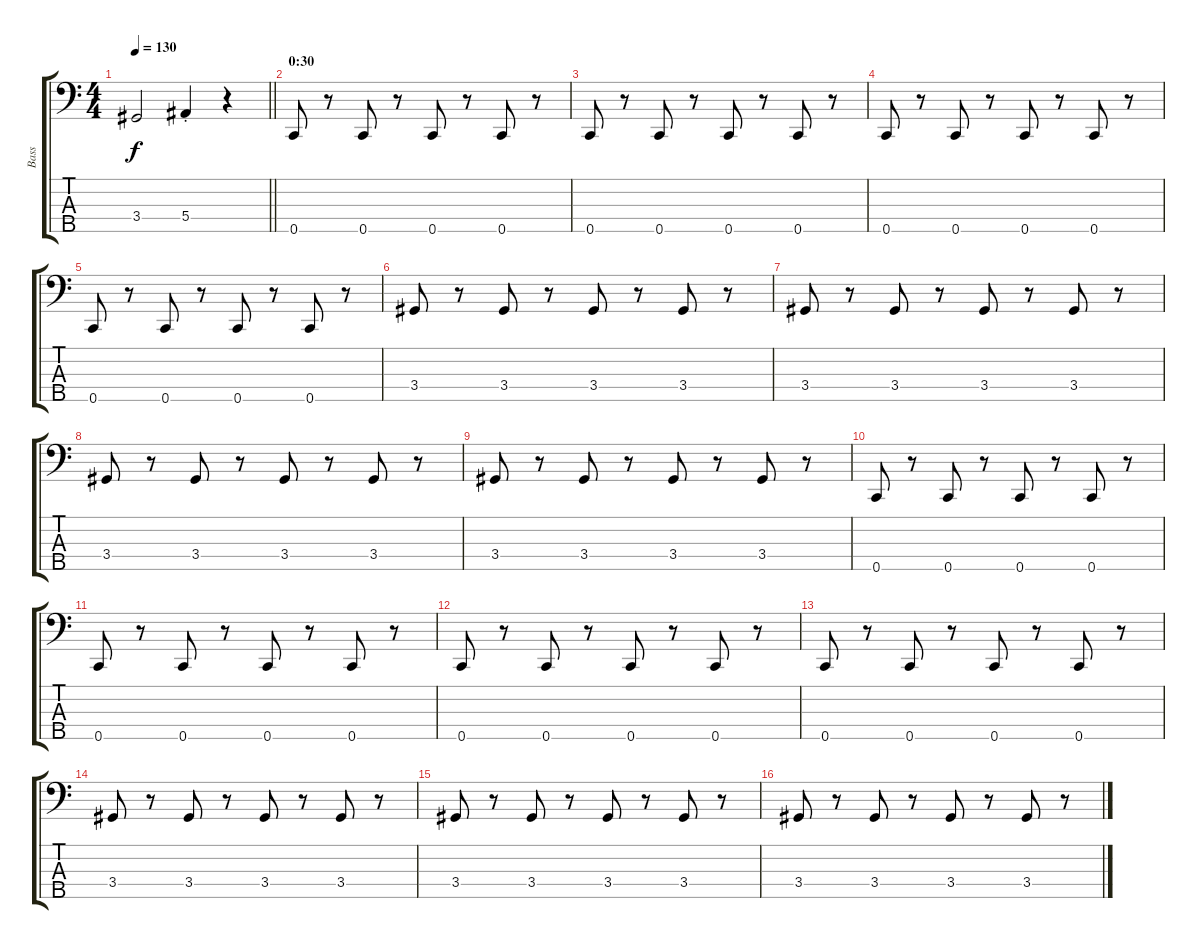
\track ("Bass" "Bass") {instrument electricbasspick}
\staff {score tabs}
\tuning (Ab2 Eb2 Bb1 F1 C1) {hide}
\ts (4 4)
\tempo 130
\clef f4
\barLineRight lightlight
\ks c
3.4{t}.2{dy f} 5.4{st}.4 r.4 |
\section ("" "0:30")
0.5.8 r.8 0.5.8 r.8 0.5.8 r.8 0.5.8 r.8 |
0.5.8 r.8 0.5.8 r.8 0.5.8 r.8 0.5.8 r.8 |
0.5.8 r.8 0.5.8 r.8 0.5.8 r.8 0.5.8 r.8 |
0.5.8 r.8 0.5.8 r.8 0.5.8 r.8 0.5.8 r.8 |
3.4.8 r.8 3.4.8 r.8 3.4.8 r.8 3.4.8 r.8 |
3.4.8 r.8 3.4.8 r.8 3.4.8 r.8 3.4.8 r.8 |
3.4.8 r.8 3.4.8 r.8 3.4.8 r.8 3.4.8 r.8 |
3.4.8 r.8 3.4.8 r.8 3.4.8 r.8 3.4.8 r.8 |
0.5.8 r.8 0.5.8 r.8 0.5.8 r.8 0.5.8 r.8 |
0.5.8 r.8 0.5.8 r.8 0.5.8 r.8 0.5.8 r.8 |
0.5.8 r.8 0.5.8 r.8 0.5.8 r.8 0.5.8 r.8 |
0.5.8 r.8 0.5.8 r.8 0.5.8 r.8 0.5.8 r.8 |
3.4.8 r.8 3.4.8 r.8 3.4.8 r.8 3.4.8 r.8 |
3.4.8 r.8 3.4.8 r.8 3.4.8 r.8 3.4.8 r.8 |
3.4.8 r.8 3.4.8 r.8 3.4.8 r.8 3.4.8 r.8
